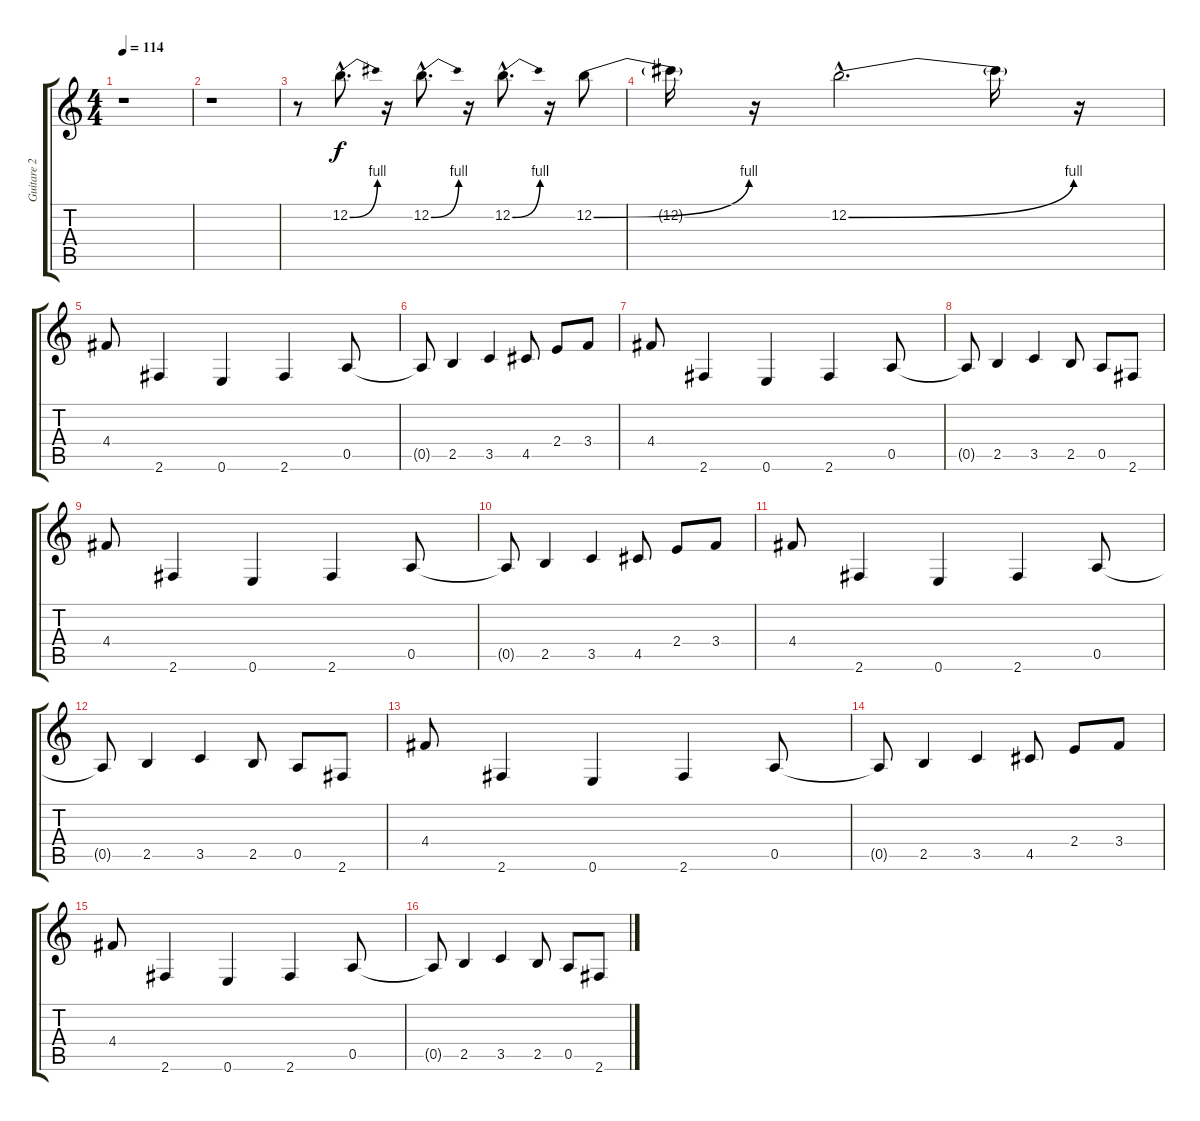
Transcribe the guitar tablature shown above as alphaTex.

\track ("Guitare 2" "Guitare 2") {instrument overdrivenguitar}
\staff {score tabs}
\tuning (E4 B3 G3 D3 A2 E2) {hide}
\ts (4 4)
\tempo 114
\clef g2
\ks c
r.1{dy f} |
r.1 |
r.8 12.2{be (bend 0 0 60 4) hac}.8{d} r.16 12.2{be (bend 0 0 60 4) hac}.8{d} r.16 12.2{be (bend 0 0 60 4) hac}.8{d} r.16 12.2{be (bend 0 0 60 4)}.8 |
12.2{t}.16 r.16 12.2{be (bend 0 0 60 4) hac}.2{d} 12.2{t}.16 r.16 |
4.4.8 2.6.4 0.6.4 2.6.4 0.5.8 |
0.5{t}.8 2.5.4 3.5.4 4.5.8 2.4.8 3.4.8 |
4.4.8 2.6.4 0.6.4 2.6.4 0.5.8 |
0.5{t}.8 2.5.4 3.5.4 2.5.8 0.5.8 2.6.8 |
4.4.8 2.6.4 0.6.4 2.6.4 0.5.8 |
0.5{t}.8 2.5.4 3.5.4 4.5.8 2.4.8 3.4.8 |
4.4.8 2.6.4 0.6.4 2.6.4 0.5.8 |
0.5{t}.8 2.5.4 3.5.4 2.5.8 0.5.8 2.6.8 |
4.4.8 2.6.4 0.6.4 2.6.4 0.5.8 |
0.5{t}.8 2.5.4 3.5.4 4.5.8 2.4.8 3.4.8 |
4.4.8 2.6.4 0.6.4 2.6.4 0.5.8 |
0.5{t}.8 2.5.4 3.5.4 2.5.8 0.5.8 2.6.8
